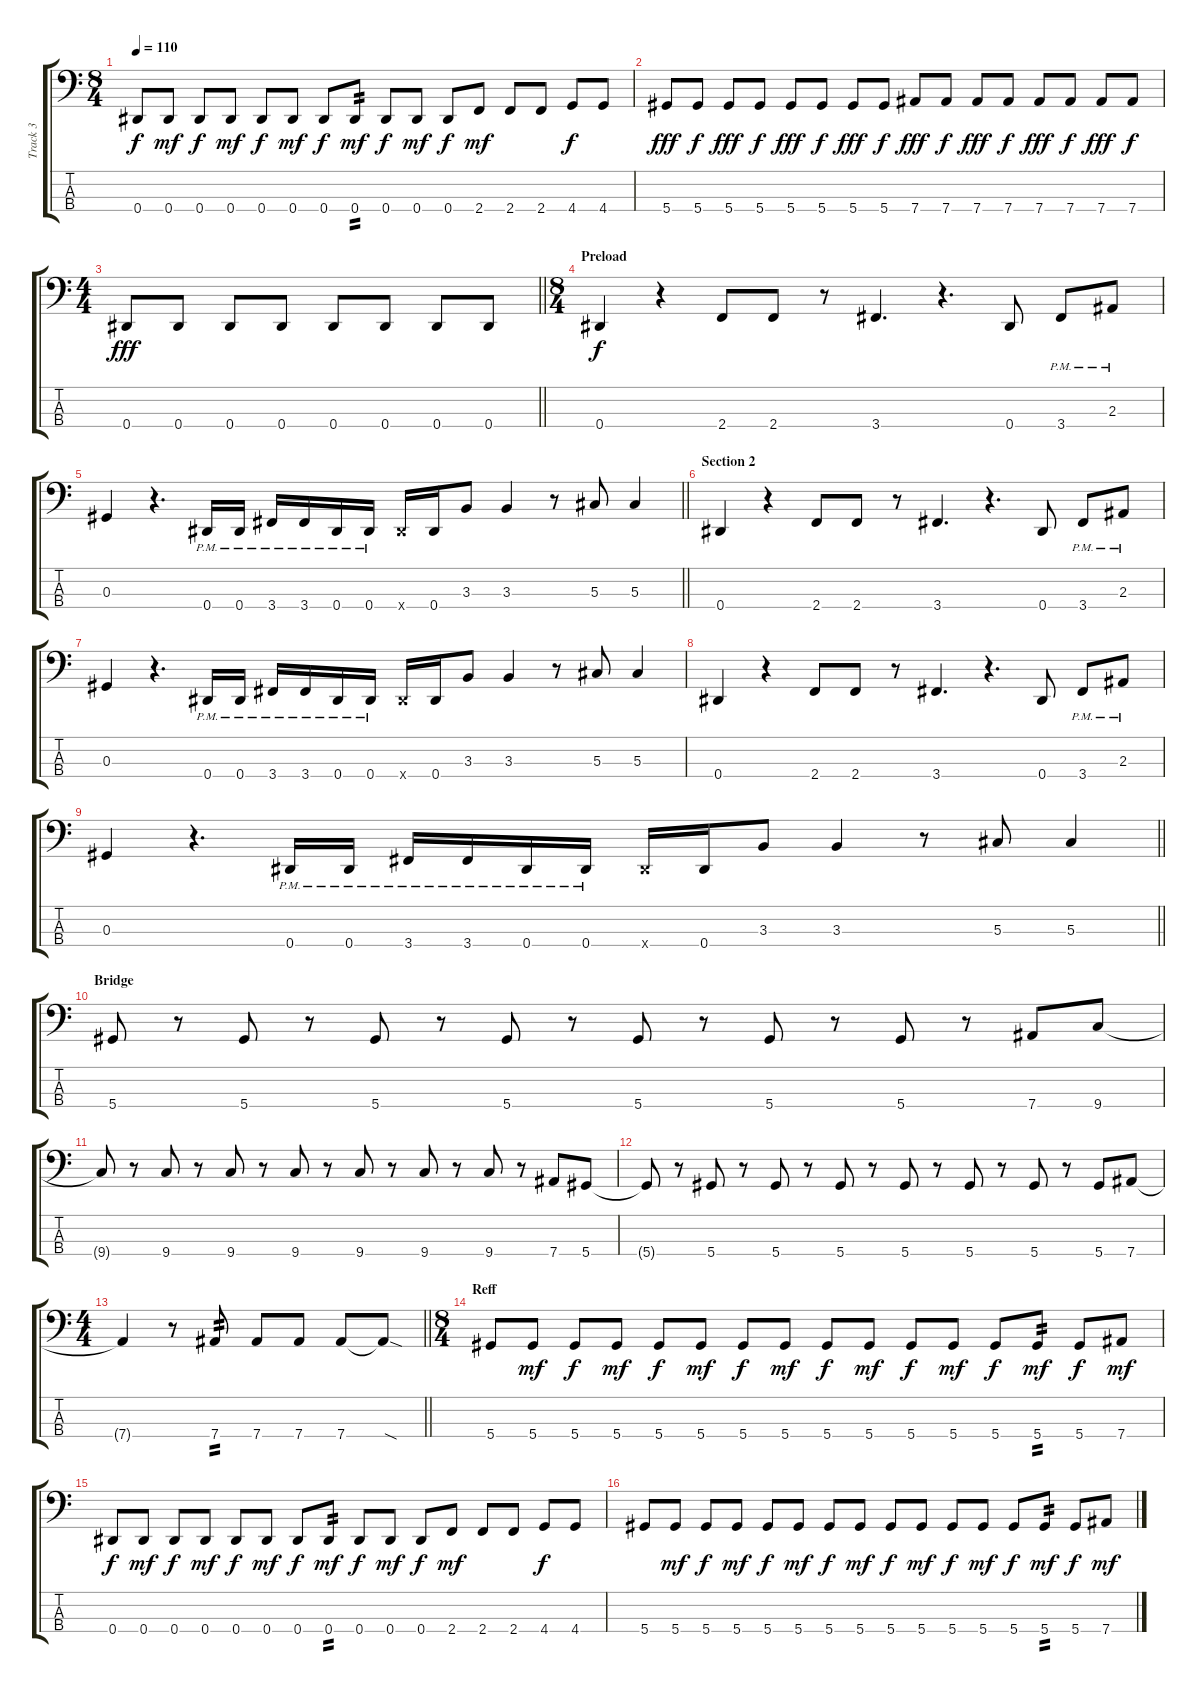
\track ("Track 3" "Track 3") {instrument electricbasspick}
\staff {score tabs}
\tuning (Gb2 Db2 Ab1 Eb1) {hide}
\ts (8 4)
\tempo 110
\clef f4
\ks c
0.4.8{dy f} 0.4.8{dy mf} 0.4.8{dy f} 0.4.8{dy mf} 0.4.8{dy f} 0.4.8{dy mf} 0.4.8{dy f} 0.4.8{tp 2 dy mf} 0.4.8{dy f} 0.4.8{dy mf} 0.4.8{dy f} 2.4.8{dy mf} 2.4.8 2.4.8 4.4.8{dy f} 4.4.8 |
5.4.8{dy fff} 5.4.8{dy f} 5.4.8{dy fff} 5.4.8{dy f} 5.4.8{dy fff} 5.4.8{dy f} 5.4.8{dy fff} 5.4.8{dy f} 7.4.8{dy fff} 7.4.8{dy f} 7.4.8{dy fff} 7.4.8{dy f} 7.4.8{dy fff} 7.4.8{dy f} 7.4.8{dy fff} 7.4.8{dy f} |
\ts (4 4)
\barLineRight lightlight
0.4.8{dy fff} 0.4.8 0.4.8 0.4.8 0.4.8 0.4.8 0.4.8 0.4.8 |
\ts (8 4)
\section ("" "Preload")
0.4.4{dy f} r.4 2.4.8 2.4.8 r.8 3.4.4{d} r.4{d} 0.4.8 3.4{pm}.8 2.3{pm}.8 |
\barLineRight lightlight
0.3.4 r.4{d} 0.4{pm}.16 0.4{pm}.16 3.4{pm}.16 3.4{pm}.16 0.4{pm}.16 0.4{pm}.16 0.4{x}.16 0.4.16 3.3.8 3.3.4 r.8 5.3.8 5.3.4 |
\section ("" "Section 2")
0.4.4 r.4 2.4.8 2.4.8 r.8 3.4.4{d} r.4{d} 0.4.8 3.4{pm}.8 2.3{pm}.8 |
0.3.4 r.4{d} 0.4{pm}.16 0.4{pm}.16 3.4{pm}.16 3.4{pm}.16 0.4{pm}.16 0.4{pm}.16 0.4{x}.16 0.4.16 3.3.8 3.3.4 r.8 5.3.8 5.3.4 |
0.4.4 r.4 2.4.8 2.4.8 r.8 3.4.4{d} r.4{d} 0.4.8 3.4{pm}.8 2.3{pm}.8 |
\barLineRight lightlight
0.3.4 r.4{d} 0.4{pm}.16 0.4{pm}.16 3.4{pm}.16 3.4{pm}.16 0.4{pm}.16 0.4{pm}.16 0.4{x}.16 0.4.16 3.3.8 3.3.4 r.8 5.3.8 5.3.4 |
\section ("" "Bridge")
5.4.8 r.8 5.4.8 r.8 5.4.8 r.8 5.4.8 r.8 5.4.8 r.8 5.4.8 r.8 5.4.8 r.8 7.4.8 9.4.8 |
9.4{t}.8 r.8 9.4.8 r.8 9.4.8 r.8 9.4.8 r.8 9.4.8 r.8 9.4.8 r.8 9.4.8 r.8 7.4.8 5.4.8 |
5.4{t}.8 r.8 5.4.8 r.8 5.4.8 r.8 5.4.8 r.8 5.4.8 r.8 5.4.8 r.8 5.4.8 r.8 5.4.8 7.4.8 |
\ts (4 4)
\barLineRight lightlight
7.4{t}.4 r.8 7.4.8{tp 2} 7.4.8 7.4.8 7.4.8 7.4{sod t}.8 |
\ts (8 4)
\section ("" "Reff")
5.4.8 5.4.8{dy mf} 5.4.8{dy f} 5.4.8{dy mf} 5.4.8{dy f} 5.4.8{dy mf} 5.4.8{dy f} 5.4.8{dy mf} 5.4.8{dy f} 5.4.8{dy mf} 5.4.8{dy f} 5.4.8{dy mf} 5.4.8{dy f} 5.4.8{tp 2 dy mf} 5.4.8{dy f} 7.4.8{dy mf} |
0.4.8{dy f} 0.4.8{dy mf} 0.4.8{dy f} 0.4.8{dy mf} 0.4.8{dy f} 0.4.8{dy mf} 0.4.8{dy f} 0.4.8{tp 2 dy mf} 0.4.8{dy f} 0.4.8{dy mf} 0.4.8{dy f} 2.4.8{dy mf} 2.4.8 2.4.8 4.4.8{dy f} 4.4.8 |
5.4.8 5.4.8{dy mf} 5.4.8{dy f} 5.4.8{dy mf} 5.4.8{dy f} 5.4.8{dy mf} 5.4.8{dy f} 5.4.8{dy mf} 5.4.8{dy f} 5.4.8{dy mf} 5.4.8{dy f} 5.4.8{dy mf} 5.4.8{dy f} 5.4.8{tp 2 dy mf} 5.4.8{dy f} 7.4.8{dy mf}
